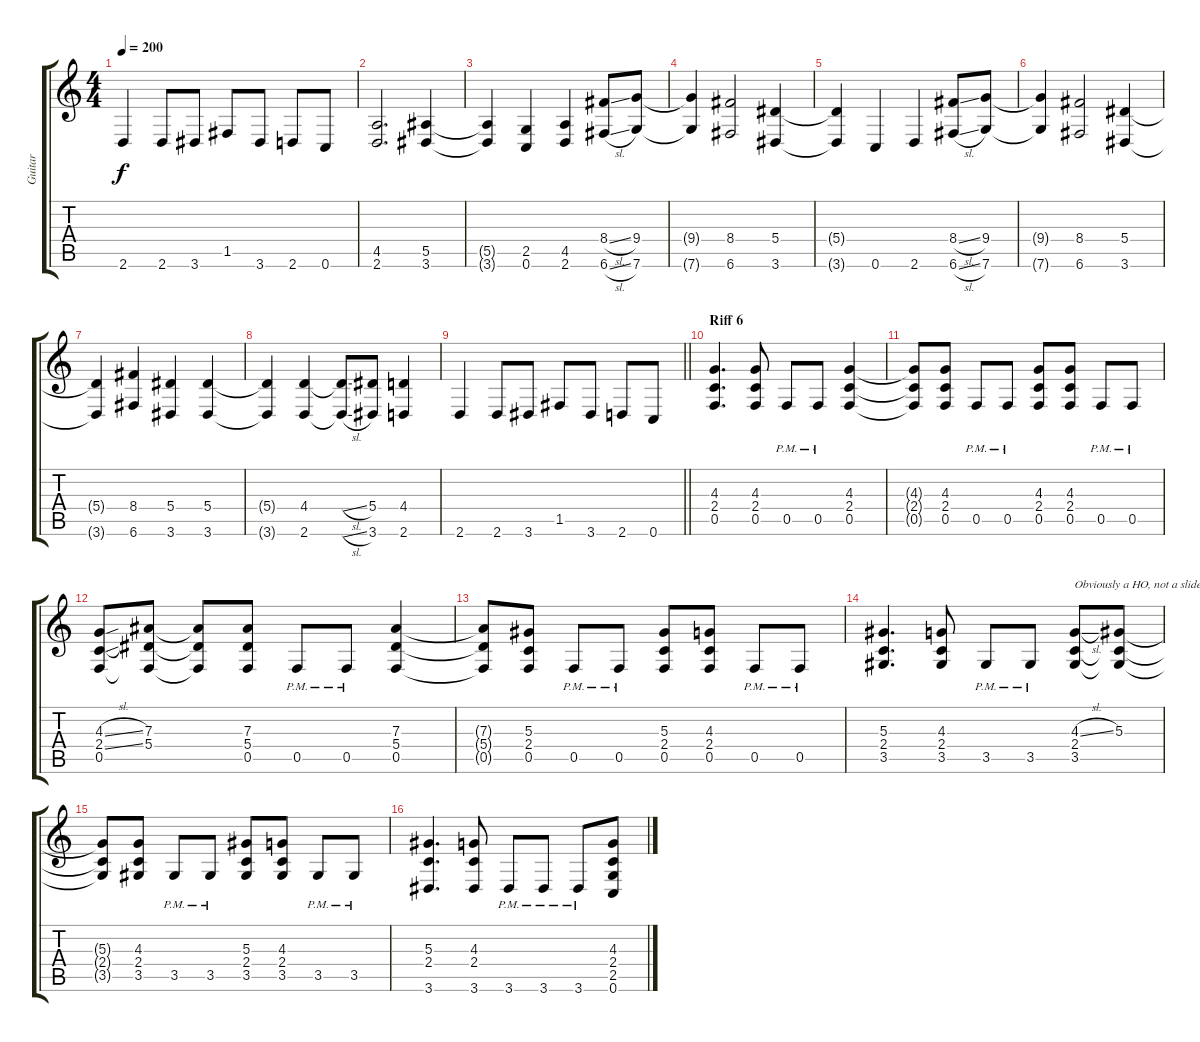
\track ("Guitar" "Guitar") {instrument distortionguitar}
\staff {score tabs}
\tuning (C4 G3 Eb3 Bb2 F2 C2) {hide}
\ts (4 4)
\tempo 200
\clef g2
\ks c
2.6.4{dy f} 2.6.8 3.6.8 1.5.8 3.6.8 2.6.8 0.6.8 |
(4.5 2.6).2{d} (5.5 3.6).4 |
(5.5{t} 3.6{t}).4 (2.5 0.6).4 (4.5 2.6).4 (8.4{sl} 6.6{sl}).8 (9.4 7.6).8 |
(9.4{t} 7.6{t}).4 (8.4 6.6).2 (5.4 3.6).4 |
(5.4{t} 3.6{t}).4 0.6.4 2.6.4 (8.4{sl} 6.6{sl}).8 (9.4 7.6).8 |
(9.4{t} 7.6{t}).4 (8.4 6.6).2 (5.4 3.6).4 |
(5.4{t} 3.6{t}).4 (8.4 6.6).4 (5.4 3.6).4 (5.4 3.6).4 |
(5.4{t} 3.6{t}).4 (4.4 2.6).4 (4.4{sl t} 2.6{sl t}).8 (5.4 3.6).8 (4.4 2.6).4 |
\barLineRight lightlight
2.6.4 2.6.8 3.6.8 1.5.8 3.6.8 2.6.8 0.6.8 |
\section ("" "Riff 6")
(4.3 2.4 0.5).4{d} (4.3 2.4 0.5).8 0.5{pm}.8 0.5{pm}.8 (4.3 2.4 0.5).4 |
(4.3{t} 2.4{t} 0.5{t}).8 (4.3 2.4 0.5).8 0.5{pm}.8 0.5{pm}.8 (4.3 2.4 0.5).8 (4.3 2.4 0.5).8 0.5{pm}.8 0.5{pm}.8 |
(4.3{sl} 2.4{sl} 0.5).8 (7.3 5.4 0.5{t}).8 (7.3{t} 5.4{t} 0.5{t}).8 (7.3 5.4 0.5).8 0.5{pm}.8 0.5{pm}.8 (7.3 5.4 0.5).4 |
(7.3{t} 5.4{t} 0.5{t}).8 (5.3 2.4 0.5).8 0.5{pm}.8 0.5{pm}.8 (5.3 2.4 0.5).8 (4.3 2.4 0.5).8 0.5{pm}.8 0.5{pm}.8 |
(5.3 2.4 3.5).4{d} (4.3 2.4 3.5).8 3.5{pm}.8 3.5{pm}.8 (4.3{sl} 2.4 3.5).8{txt "Obviously a HO, not a slide - sounds better in GP"} (5.3 2.4{t} 3.5{t}).8 |
(5.3{t} 2.4{t} 3.5{t}).8 (4.3 2.4 3.5).8 3.5{pm}.8 3.5{pm}.8 (5.3 2.4 3.5).8 (4.3 2.4 3.5).8 3.5{pm}.8 3.5{pm}.8 |
(5.3 2.4 3.6).4{d} (4.3 2.4 3.6).8 3.6{pm}.8 3.6{pm}.8 3.6{pm}.8 (4.3 2.4 2.5 0.6).8
